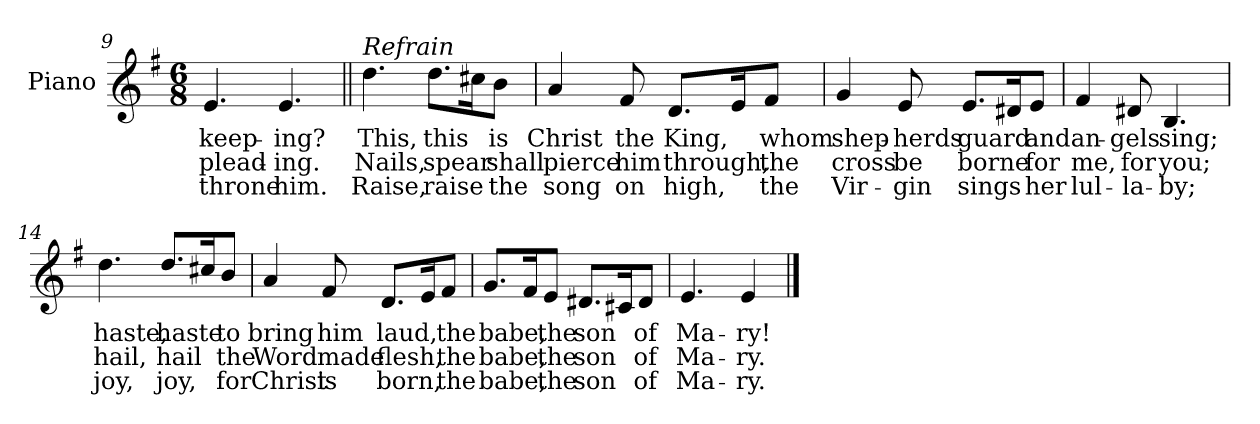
**kern	**text	**text	**text
*part1	*part1	*part1	*part1
*staff1	*staff1	*staff1	*staff1
*I"Piano	*	*	*
*I'Pno.	*	*	*
*clefG2	*	*	*
*k[f#]	*	*	*
*G:	*	*	*
*M6/8	*	*	*
=9	=9	=9	=9
!	!LO:LY:b:color=#000000	!LO:LY:b:color=#000000	!LO:LY:b:color=#000000
4.ei/	keep-	plead-	-throne
!	!LO:LY:b:color=#000000	!LO:LY:b:color=#000000	!LO:LY:b:color=#000000
4.ei/	-ing?	-ing.	him.
=10||	=10||	=10||	=10||
!LO:TX:a:i:t=Refrain	!	!	!
!	!LO:LY:b:color=#000000	!LO:LY:b:color=#000000	!LO:LY:b:color=#000000
4.ddi\	This,	Nails,	Raise,
!	!LO:LY:b:color=#000000	!LO:LY:b:color=#000000	!LO:LY:b:color=#000000
8.ddi\L	this	spear	raise
16cc#Xi\K	.	.	.
!	!LO:LY:b:color=#000000	!LO:LY:b:color=#000000	!LO:LY:b:color=#000000
8bi\J	is	shall	the
!!LO:LB:g=z
=11	=11	=11	=11
!	!LO:LY:b:color=#000000	!LO:LY:b:color=#000000	!LO:LY:b:color=#000000
4ai/	Christ	pierce	song
!	!LO:LY:b:color=#000000	!LO:LY:b:color=#000000	!LO:LY:b:color=#000000
8f#i/	the	him	on
!	!LO:LY:b:color=#000000	!LO:LY:b:color=#000000	!LO:LY:b:color=#000000
8.di/L	King,	through,	high,
16ei/K	.	.	.
!	!LO:LY:b:color=#000000	!LO:LY:b:color=#000000	!LO:LY:b:color=#000000
8f#i/J	whom	the	the
=12	=12	=12	=12
!	!LO:LY:b:color=#000000	!LO:LY:b:color=#000000	!LO:LY:b:color=#000000
4gi/	shep-	cross	Vir-
!	!LO:LY:b:color=#000000	!LO:LY:b:color=#000000	!LO:LY:b:color=#000000
8ei/	-herds	be	-gin
!	!LO:LY:b:color=#000000	!LO:LY:b:color=#000000	!LO:LY:b:color=#000000
8.ei/L	guard	borne	sings
16d#Xi/K	.	.	.
!	!LO:LY:b:color=#000000	!LO:LY:b:color=#000000	!LO:LY:b:color=#000000
8ei/J	and	for	her
=13	=13	=13	=13
!	!LO:LY:b:color=#000000	!LO:LY:b:color=#000000	!LO:LY:b:color=#000000
4f#i/	an-	me,	lul-
!	!LO:LY:b:color=#000000	!LO:LY:b:color=#000000	!LO:LY:b:color=#000000
8d#Xi/	-gels	for	-la-
!	!LO:LY:b:color=#000000	!LO:LY:b:color=#000000	!LO:LY:b:color=#000000
4.Bi/	sing;	you;	-by;
!!LO:LB:g=z
=14	=14	=14	=14
!	!LO:LY:b:color=#000000	!LO:LY:b:color=#000000	!LO:LY:b:color=#000000
4.ddi\	haste,	hail,	joy,
!	!LO:LY:b:color=#000000	!LO:LY:b:color=#000000	!LO:LY:b:color=#000000
8.ddi/L	haste	hail	joy,
16cc#Xi/K	.	.	.
!	!LO:LY:b:color=#000000	!LO:LY:b:color=#000000	!LO:LY:b:color=#000000
8bi/J	to	the	for
=15	=15	=15	=15
!	!LO:LY:b:color=#000000	!LO:LY:b:color=#000000	!LO:LY:b:color=#000000
4ai/	bring	Word	Christ
!	!LO:LY:b:color=#000000	!LO:LY:b:color=#000000	!LO:LY:b:color=#000000
8f#i/	him	made	is
!	!LO:LY:b:color=#000000	!LO:LY:b:color=#000000	!LO:LY:b:color=#000000
8.di/L	laud,	flesh,	born,
16ei/K	.	.	.
!	!LO:LY:b:color=#000000	!LO:LY:b:color=#000000	!LO:LY:b:color=#000000
8f#i/J	the	the	the
=16	=16	=16	=16
!	!LO:LY:b:color=#000000	!LO:LY:b:color=#000000	!LO:LY:b:color=#000000
8.gi/L	babe,	babe,	babe,
16f#i/K	.	.	.
!	!LO:LY:b:color=#000000	!LO:LY:b:color=#000000	!LO:LY:b:color=#000000
8ei/J	the	the	the
!	!LO:LY:b:color=#000000	!LO:LY:b:color=#000000	!LO:LY:b:color=#000000
8.d#Xi/L	son	son	son
16c#Xi/K	.	.	.
!	!LO:LY:b:color=#000000	!LO:LY:b:color=#000000	!LO:LY:b:color=#000000
8d#i/J	of	of	of
=17	=17	=17	=17
!	!LO:LY:b:color=#000000	!LO:LY:b:color=#000000	!LO:LY:b:color=#000000
4.ei/	Ma-	Ma-	Ma-
!	!LO:LY:b:color=#000000	!LO:LY:b:color=#000000	!LO:LY:b:color=#000000
4ei/	-ry!	-ry.	-ry.
==	==	==	==
*-	*-	*-	*-
